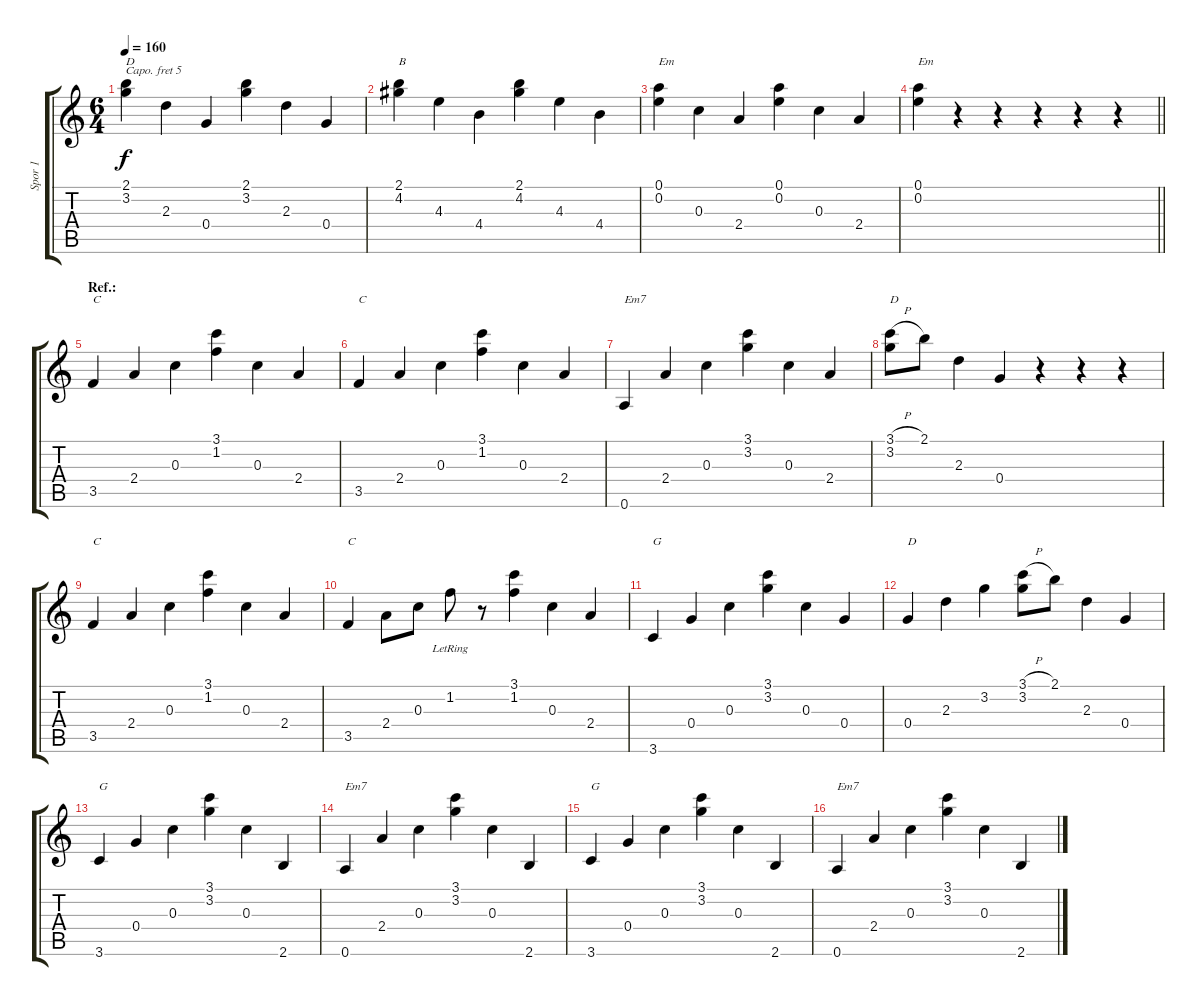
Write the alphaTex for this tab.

\track ("Spor 1" "Spor 1") {instrument acousticguitarsteel}
\staff {score tabs}
\capo 5
\tuning (E4 B3 G3 D3 A2 E2) {hide}
\ts (6 4)
\tempo 160
\clef g2
\ks c
(2.1 3.2).4{txt "D" dy f} 2.3.4 0.4.4 (2.1 3.2).4 2.3.4 0.4.4 |
(2.1 4.2).4{txt "B"} 4.3.4 4.4.4 (2.1 4.2).4 4.3.4 4.4.4 |
(0.1 0.2).4{txt "Em"} 0.3.4 2.4.4 (0.1 0.2).4 0.3.4 2.4.4 |
\barLineRight lightlight
(0.1 0.2).4{txt "Em"} r.4 r.4 r.4 r.4 r.4 |
\section ("" "Ref.:")
3.5.4{txt "C"} 2.4.4 0.3.4 (3.1 1.2).4 0.3.4 2.4.4 |
3.5.4{txt "C"} 2.4.4 0.3.4 (3.1 1.2).4 0.3.4 2.4.4 |
0.6.4{txt "Em7"} 2.4.4 0.3.4 (3.1 3.2).4 0.3.4 2.4.4 |
(3.1{h} 3.2).8{txt "D"} 2.1.8 2.3.4 0.4.4 r.4 r.4 r.4 |
3.5.4{txt "C"} 2.4.4 0.3.4 (3.1 1.2).4 0.3.4 2.4.4 |
3.5.4{txt "C"} 2.4.8 0.3.8 1.2{lr}.8 r.8 (3.1 1.2).4 0.3.4 2.4.4 |
3.6.4{txt "G"} 0.4.4 0.3.4 (3.1 3.2).4 0.3.4 0.4.4 |
0.4.4{txt "D"} 2.3.4 3.2.4 (3.1{h} 3.2).8 2.1.8 2.3.4 0.4.4 |
3.6.4{txt "G"} 0.4.4 0.3.4 (3.1 3.2).4 0.3.4 2.6.4 |
0.6.4{txt "Em7"} 2.4.4 0.3.4 (3.1 3.2).4 0.3.4 2.6.4 |
3.6.4{txt "G"} 0.4.4 0.3.4 (3.1 3.2).4 0.3.4 2.6.4 |
0.6.4{txt "Em7"} 2.4.4 0.3.4 (3.1 3.2).4 0.3.4 2.6.4
